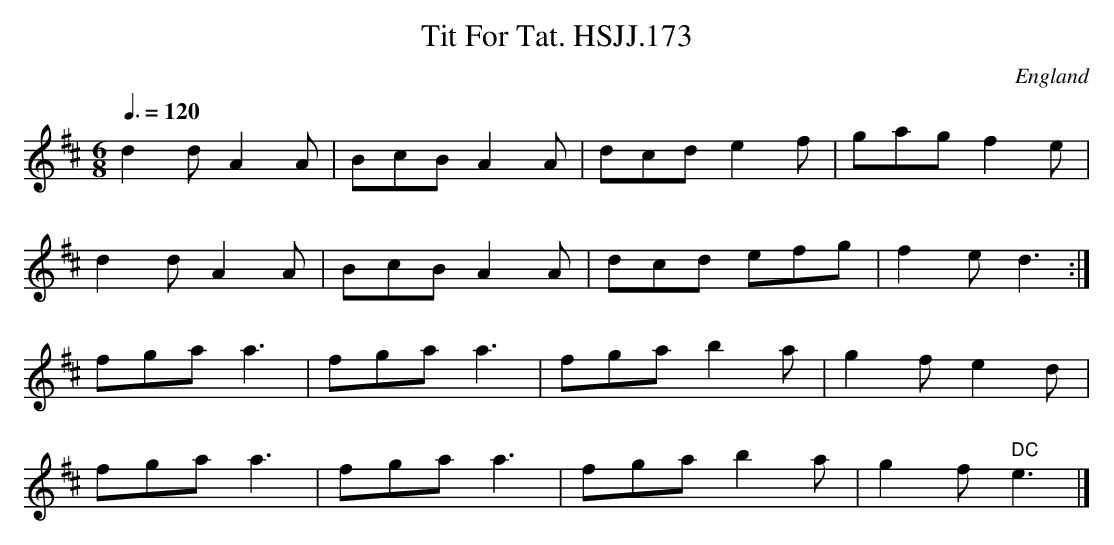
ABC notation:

X:1
T:Tit For Tat. HSJJ.173
M:6/8
L:1/8
Q:3/8=120
O:England
K:D
d2dA2A|BcBA2A|dcde2f|gagf2e|
d2dA2A|BcBA2A|dcd efg|f2ed3:|
fgaa3|fgaa3|fgab2a|g2fe2d|
fgaa3|fgaa3|fgab2a|g2f" DC"e3|]
